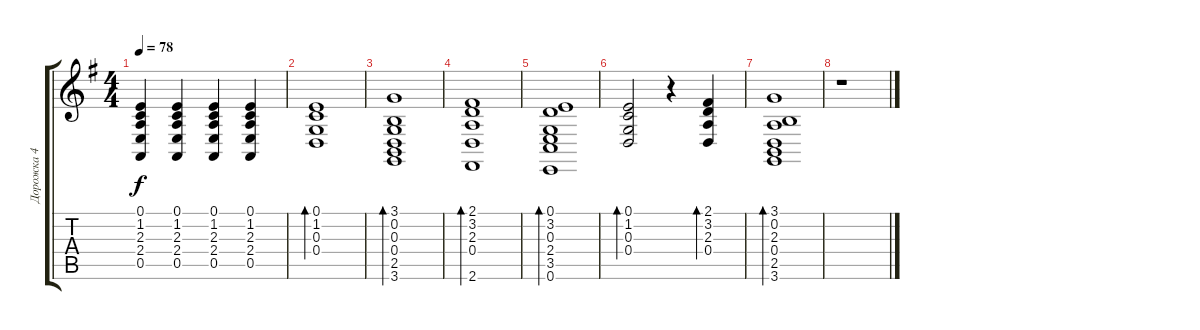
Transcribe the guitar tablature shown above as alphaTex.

\track ("Дорожка 4" "Дорожка 4") {instrument acousticgrandpiano}
\staff {score tabs}
\tuning (E4 B3 G3 D3 A2 E2) {hide}
\ts (4 4)
\tempo 78
\clef g2
\ks g
(0.1 1.2 2.3 2.4 0.5).4{dy f} (0.1 1.2 2.3 2.4 0.5).4 (0.1 1.2 2.3 2.4 0.5).4 (0.1 1.2 2.3 2.4 0.5).4 |
(0.1 1.2 0.3 0.4).1{bd 480} |
(3.1 0.2 0.3 0.4 2.5 3.6).1{bd 480} |
(2.1 3.2 2.3 0.4 2.6).1{bd 480} |
(0.1 3.2 0.3 2.4 3.5 0.6).1{bd 480} |
(0.1 1.2 0.3 0.4).2{bd 60} r.4 (2.1 3.2 2.3 0.4).4{bd 60} |
(3.1 0.2 2.3 0.4 2.5 3.6).1{bd 480} |
r.1
